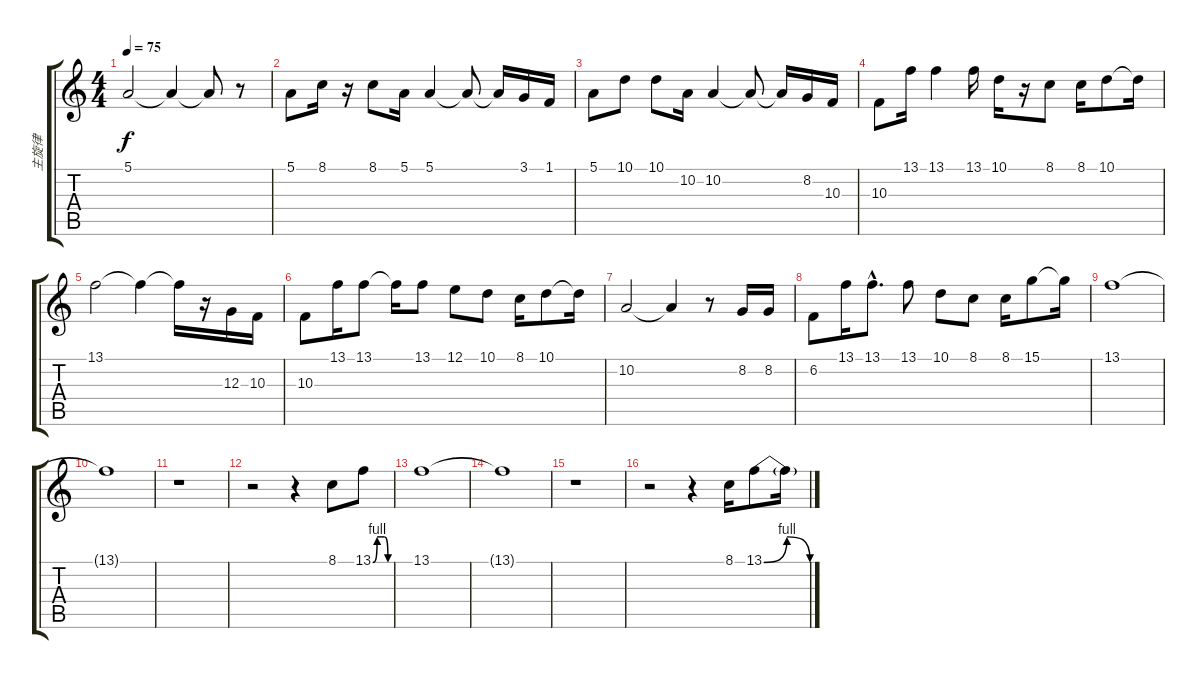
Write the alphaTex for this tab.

\track ("主旋律" "主旋律") {instrument synthvoice}
\staff {score tabs}
\tuning (E4 B3 G3 D3 A2 E2) {hide}
\ts (4 4)
\tempo 75
\clef g2
\ks c
5.1.2{dy f} 5.1{t}.4 5.1{t}.8 r.8 |
5.1.8 8.1.16 r.16 8.1.8 5.1.16 5.1.4 5.1{t}.8 5.1{t}.16 3.1.16 1.1.16 |
5.1.8 10.1.8 10.1.8 10.2.16 10.2.4 10.2{t}.8 10.2{t}.16 8.2.16 10.3.16 |
10.3.8 13.1.16 13.1.4 13.1.16 10.1.16 r.16 8.1.8 8.1.16 10.1.8 10.1{t}.16 |
13.1.2 13.1{t}.4 13.1{t}.16 r.16 12.3.16 10.3.16 |
10.3.8 13.1.16 13.1.8 13.1{t}.16 13.1.8 12.1.8 10.1.8 8.1.16 10.1.8 10.1{t}.16 |
10.2.2 10.2{t}.4 r.8 8.2.16 8.2.16 |
6.2.8 13.1.16 13.1{hac}.8{d} 13.1.8 10.1.8 8.1.8 8.1.16 15.1.8 15.1{t}.16 |
13.1.1 |
13.1{t}.1 |
r.1 |
r.2 r.4 8.1.8 13.1{be (custom 0 0 15 4 40 4 53 0 60 0)}.8 |
13.1.1 |
13.1{t}.1 |
r.1 |
r.2 r.4 8.1.16 13.1{be (bendrelease 0 0 15 4 40 4 60 0)}.8 13.1{t}.16
